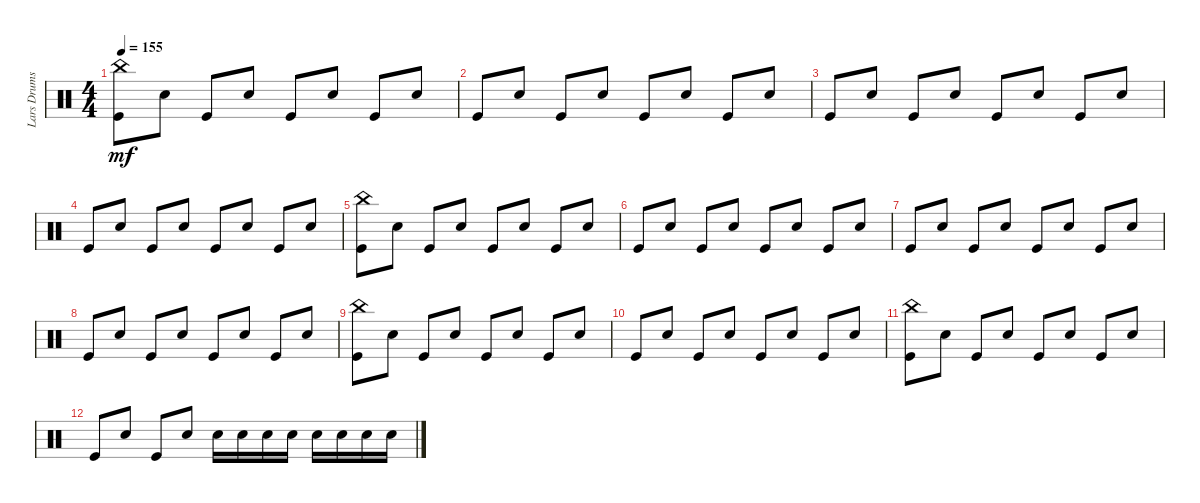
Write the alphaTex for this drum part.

\track ("Lars Drums" "Lars Drums") {instrument percussion}
\staff {score}
\articulation defaults
\ts (4 4)
\tempo 155
\clef neutral
\ks c
("Kick (hit)" "China (hit)").8{dy mf} "Snare (hit) 2".8 "Kick (hit)".8 "Snare (hit) 2".8 "Kick (hit)".8 "Snare (hit) 2".8 "Kick (hit)".8 "Snare (hit) 2".8 |
"Kick (hit)".8 "Snare (hit) 2".8 "Kick (hit)".8 "Snare (hit) 2".8 "Kick (hit)".8 "Snare (hit) 2".8 "Kick (hit)".8 "Snare (hit) 2".8 |
"Kick (hit)".8 "Snare (hit) 2".8 "Kick (hit)".8 "Snare (hit) 2".8 "Kick (hit)".8 "Snare (hit) 2".8 "Kick (hit)".8 "Snare (hit) 2".8 |
"Kick (hit)".8 "Snare (hit) 2".8 "Kick (hit)".8 "Snare (hit) 2".8 "Kick (hit)".8 "Snare (hit) 2".8 "Kick (hit)".8 "Snare (hit) 2".8 |
("Kick (hit)" "China (hit)").8 "Snare (hit) 2".8 "Kick (hit)".8 "Snare (hit) 2".8 "Kick (hit)".8 "Snare (hit) 2".8 "Kick (hit)".8 "Snare (hit) 2".8 |
"Kick (hit)".8 "Snare (hit) 2".8 "Kick (hit)".8 "Snare (hit) 2".8 "Kick (hit)".8 "Snare (hit) 2".8 "Kick (hit)".8 "Snare (hit) 2".8 |
"Kick (hit)".8 "Snare (hit) 2".8 "Kick (hit)".8 "Snare (hit) 2".8 "Kick (hit)".8 "Snare (hit) 2".8 "Kick (hit)".8 "Snare (hit) 2".8 |
"Kick (hit)".8 "Snare (hit) 2".8 "Kick (hit)".8 "Snare (hit) 2".8 "Kick (hit)".8 "Snare (hit) 2".8 "Kick (hit)".8 "Snare (hit) 2".8 |
("Kick (hit)" "China (hit)").8 "Snare (hit) 2".8 "Kick (hit)".8 "Snare (hit) 2".8 "Kick (hit)".8 "Snare (hit) 2".8 "Kick (hit)".8 "Snare (hit) 2".8 |
"Kick (hit)".8 "Snare (hit) 2".8 "Kick (hit)".8 "Snare (hit) 2".8 "Kick (hit)".8 "Snare (hit) 2".8 "Kick (hit)".8 "Snare (hit) 2".8 |
("Kick (hit)" "China (hit)").8 "Snare (hit) 2".8 "Kick (hit)".8 "Snare (hit) 2".8 "Kick (hit)".8 "Snare (hit) 2".8 "Kick (hit)".8 "Snare (hit) 2".8 |
"Kick (hit)".8 "Snare (hit) 2".8 "Kick (hit)".8 "Snare (hit) 2".8 "Snare (hit) 2".16 "Snare (hit) 2".16 "Snare (hit) 2".16 "Snare (hit) 2".16 "Snare (hit) 2".16 "Snare (hit) 2".16 "Snare (hit) 2".16 "Snare (hit) 2".16
